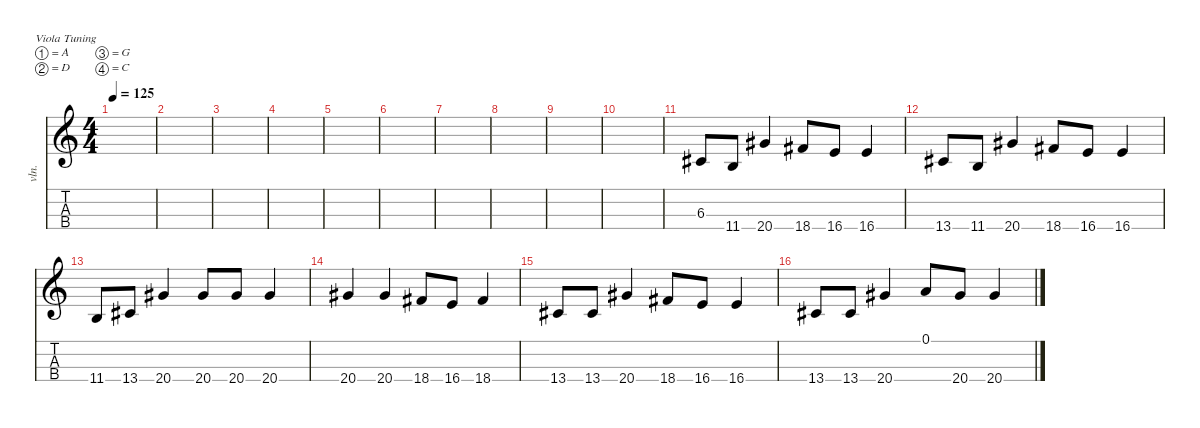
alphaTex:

\defaultSystemsLayout 4
\hideDynamics
\bracketExtendMode nobrackets
\otherSystemsTrackNameOrientation horizontal
\track ("Violin" "vln.") {instrument violin}
\staff {score tabs}
\tuning (A4 D4 G3 C3)
\ts (4 4)
\tempo 125
\clef g2
\ks c
|
|
|
|
|
|
|
|
|
|
6.3.8 11.4.8 20.4.4 18.4.8 16.4.8 16.4.4 |
13.4.8 11.4.8 20.4.4 18.4.8 16.4.8 16.4.4 |
11.4.8 13.4.8 20.4.4 20.4.8 20.4.8 20.4.4 |
20.4.4 20.4.4 18.4.8 16.4.8 18.4.4 |
13.4.8 13.4.8 20.4.4 18.4.8 16.4.8 16.4.4 |
13.4.8 13.4.8 20.4.4 0.1.8 20.4.8 20.4.4
